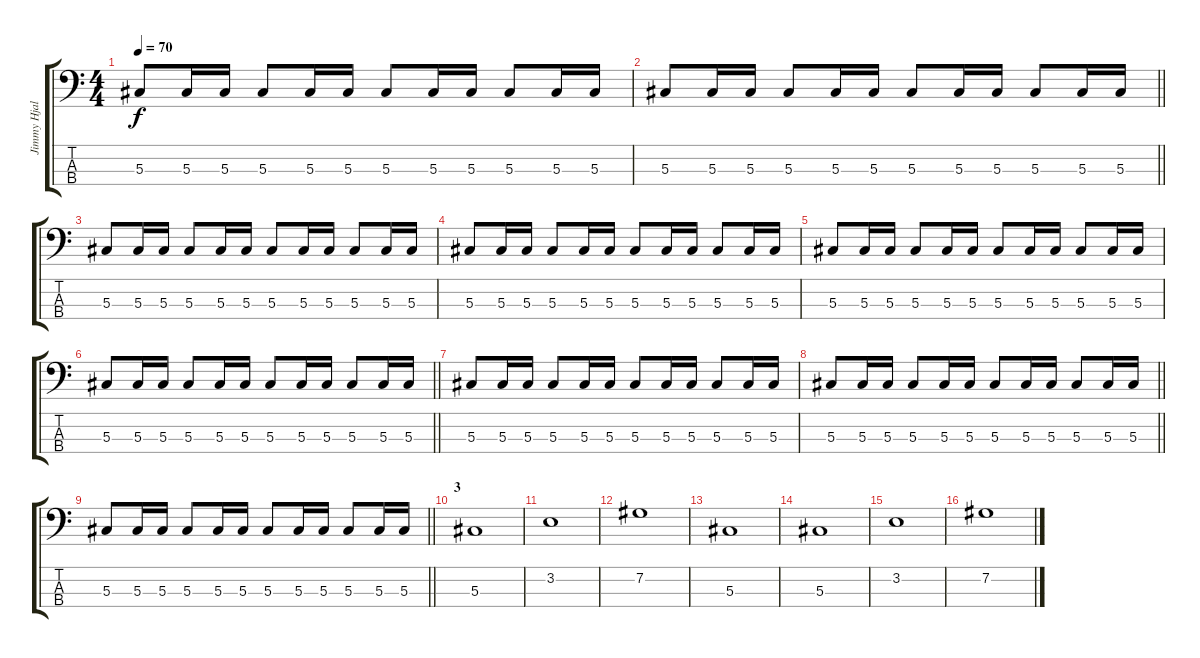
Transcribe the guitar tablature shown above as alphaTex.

\track ("Jimmy Hjalmarsson" "Jimmy Hjal") {instrument electricbassfinger}
\staff {score tabs}
\tuning (Gb2 Db2 Ab1 Db1) {hide}
\ts (4 4)
\tempo 70
\clef f4
\ks c
5.3.8{dy f} 5.3.16 5.3.16 5.3.8 5.3.16 5.3.16 5.3.8 5.3.16 5.3.16 5.3.8 5.3.16 5.3.16 |
\barLineRight lightlight
5.3.8 5.3.16 5.3.16 5.3.8 5.3.16 5.3.16 5.3.8 5.3.16 5.3.16 5.3.8 5.3.16 5.3.16 |
5.3.8 5.3.16 5.3.16 5.3.8 5.3.16 5.3.16 5.3.8 5.3.16 5.3.16 5.3.8 5.3.16 5.3.16 |
5.3.8 5.3.16 5.3.16 5.3.8 5.3.16 5.3.16 5.3.8 5.3.16 5.3.16 5.3.8 5.3.16 5.3.16 |
5.3.8 5.3.16 5.3.16 5.3.8 5.3.16 5.3.16 5.3.8 5.3.16 5.3.16 5.3.8 5.3.16 5.3.16 |
\barLineRight lightlight
5.3.8 5.3.16 5.3.16 5.3.8 5.3.16 5.3.16 5.3.8 5.3.16 5.3.16 5.3.8 5.3.16 5.3.16 |
5.3.8 5.3.16 5.3.16 5.3.8 5.3.16 5.3.16 5.3.8 5.3.16 5.3.16 5.3.8 5.3.16 5.3.16 |
\barLineRight lightlight
5.3.8 5.3.16 5.3.16 5.3.8 5.3.16 5.3.16 5.3.8 5.3.16 5.3.16 5.3.8 5.3.16 5.3.16 |
\barLineRight lightlight
5.3.8 5.3.16 5.3.16 5.3.8 5.3.16 5.3.16 5.3.8 5.3.16 5.3.16 5.3.8 5.3.16 5.3.16 |
\section ("" "3")
5.3.1 |
3.2.1 |
7.2.1 |
5.3.1 |
5.3.1 |
3.2.1 |
7.2.1
